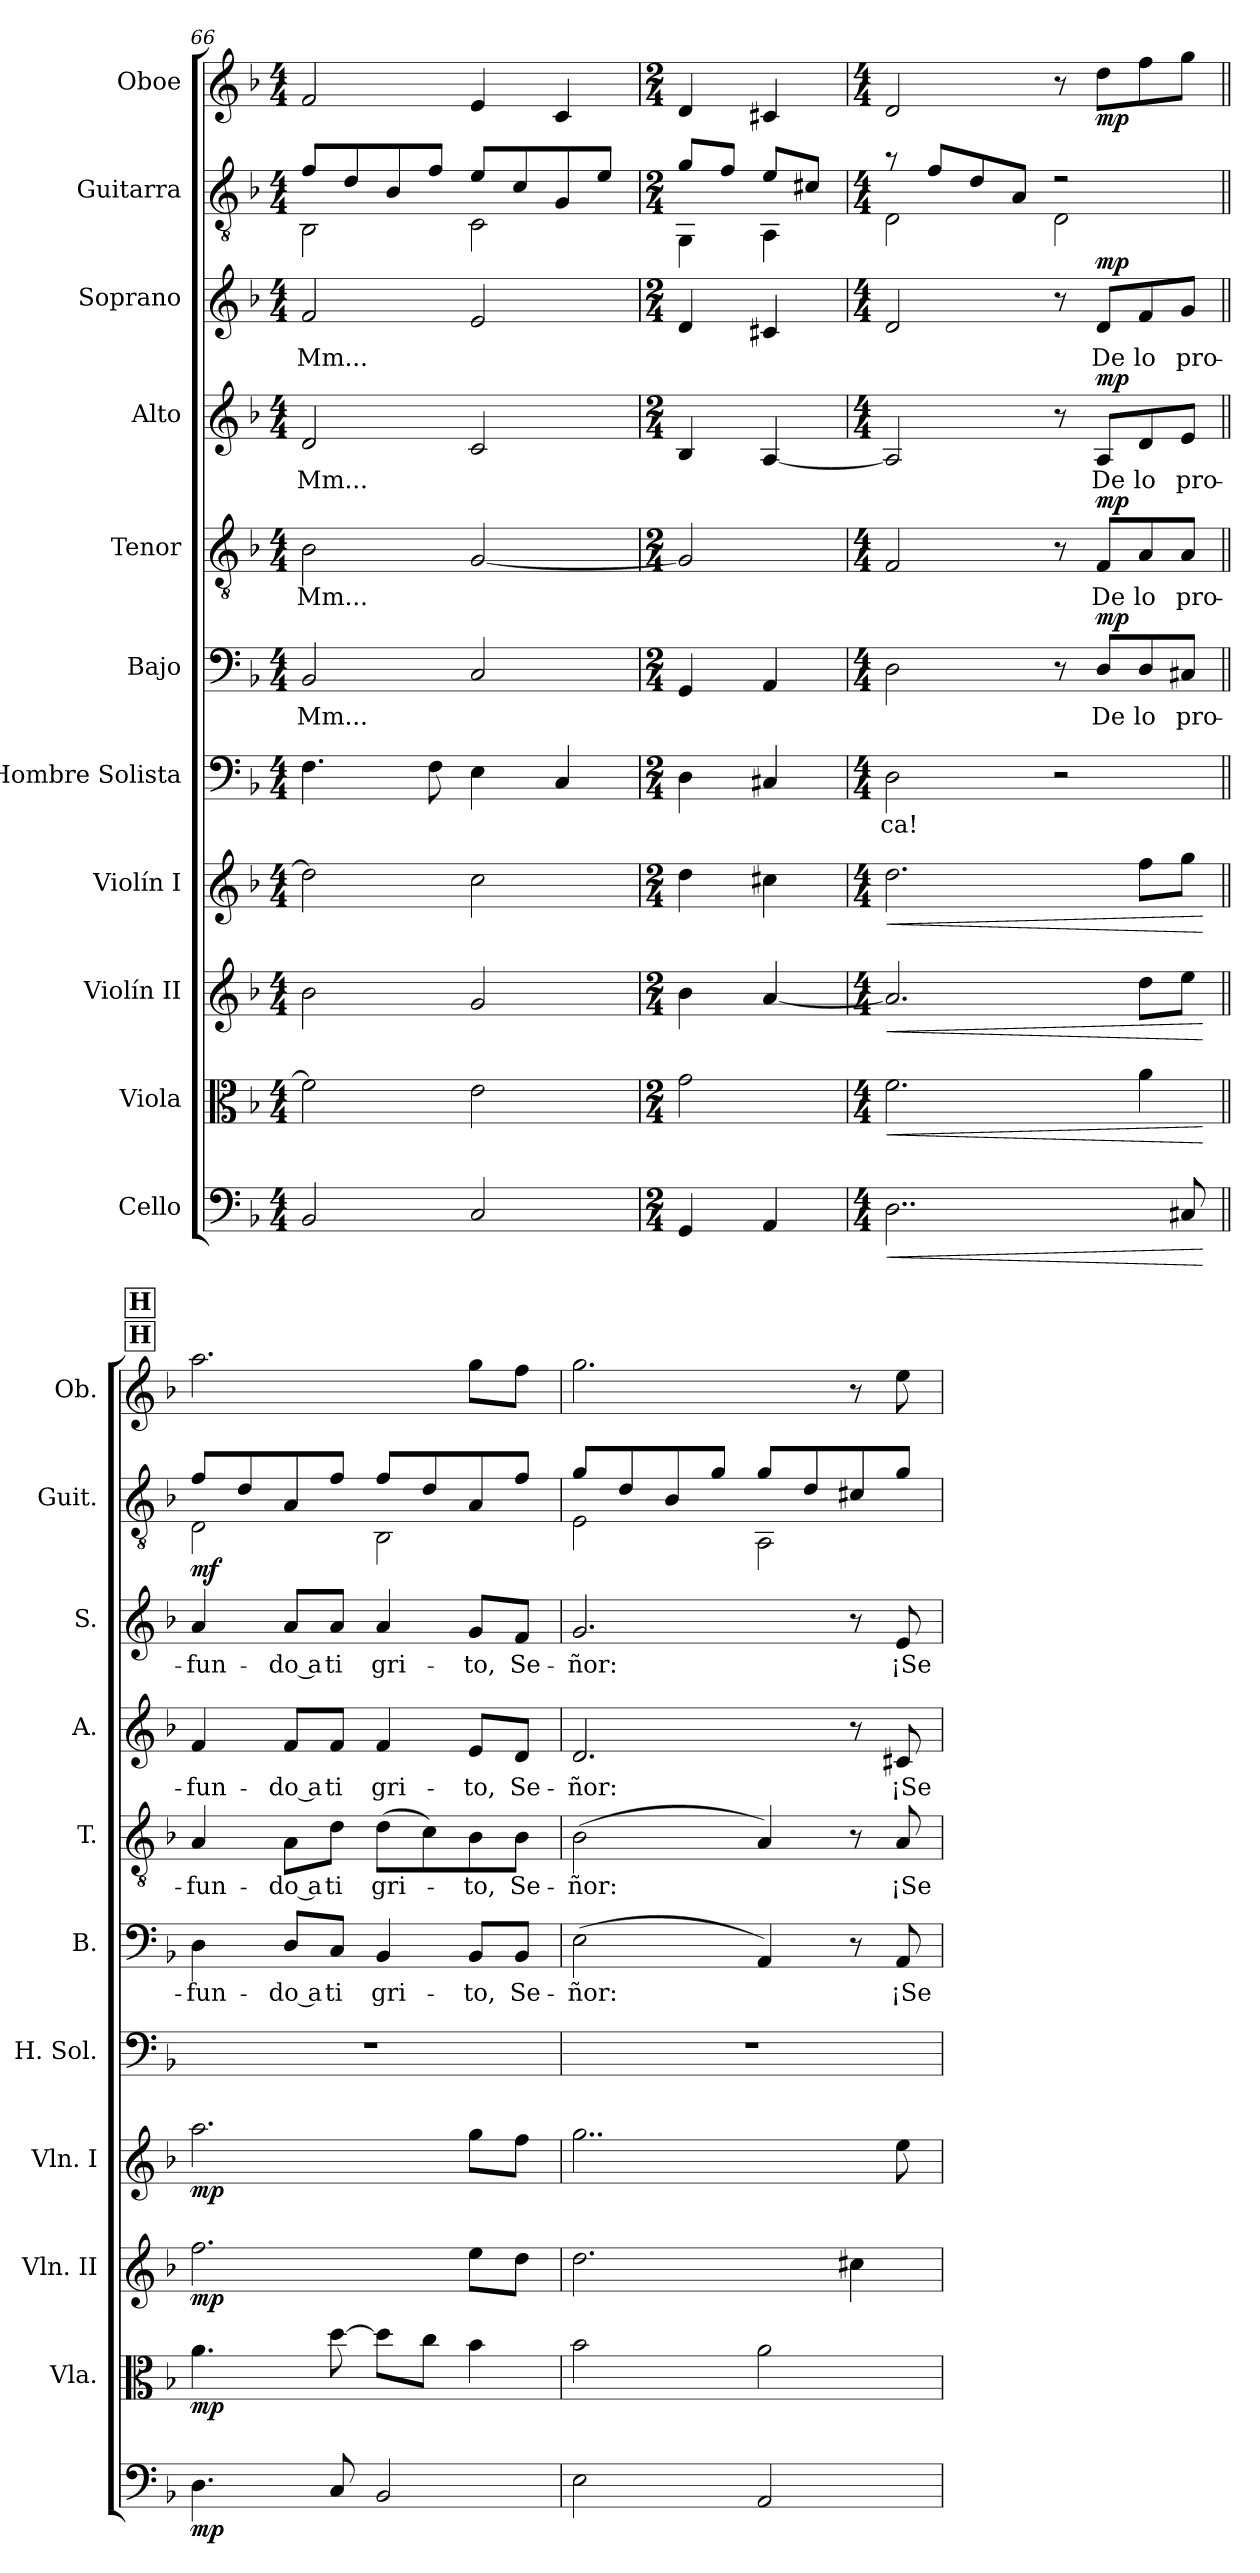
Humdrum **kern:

**kern	**dynam	**kern	**dynam	**kern	**dynam	**kern	**dynam	**kern	**text	**kern	**text	**dynam	**kern	**text	**dynam	**kern	**text	**dynam	**kern	**text	**dynam	**kern	**dynam	**kern	**dynam
*part11	*part11	*part10	*part10	*part9	*part9	*part8	*part8	*part7	*part7	*part6	*part6	*part6	*part5	*part5	*part5	*part4	*part4	*part4	*part3	*part3	*part3	*part2	*part2	*part1	*part1
*staff11	*staff11	*staff10	*staff10	*staff9	*staff9	*staff8	*staff8	*staff7	*staff7	*staff6	*staff6	*staff6	*staff5	*staff5	*staff5	*staff4	*staff4	*staff4	*staff3	*staff3	*staff3	*staff2	*staff2	*staff1	*staff1
*I"Cello	*	*I"Viola	*	*I"Violín II	*	*I"Violín I	*	*I"Hombre Solista	*	*I"Bajo	*	*	*I"Tenor	*	*	*I"Alto	*	*	*I"Soprano	*	*	*I"Guitarra	*	*I"Oboe	*
*	*	*I'Vla.	*	*I'Vln. II	*	*I'Vln. I	*	*I'H. Sol.	*	*I'B.	*	*	*I'T.	*	*	*I'A.	*	*	*I'S.	*	*	*I'Guit.	*	*I'Ob.	*
*clefF4	*	*clefC3	*	*clefG2	*	*clefG2	*	*clefF4	*	*clefF4	*	*	*clefGv2	*	*	*clefG2	*	*	*clefG2	*	*	*clefGv2	*	*clefG2	*
*k[b-]	*	*k[b-]	*	*k[b-]	*	*k[b-]	*	*k[b-]	*	*k[b-]	*	*	*k[b-]	*	*	*k[b-]	*	*	*k[b-]	*	*	*k[b-]	*	*k[b-]	*
*M4/4	*	*M4/4	*	*M4/4	*	*M4/4	*	*M4/4	*	*M4/4	*	*	*M4/4	*	*	*M4/4	*	*	*M4/4	*	*	*M4/4	*	*M4/4	*
=66	=66	=66	=66	=66	=66	=66	=66	=66	=66	=66	=66	=66	=66	=66	=66	=66	=66	=66	=66	=66	=66	=66	=66	=66	=66
*	*	*	*	*	*	*	*	*	*	*	*	*	*	*	*	*	*	*	*	*	*	*^	*	*	*
2BB-/	.	2f\]	.	2b-\	.	2dd\]	.	4.F\	.	2BB-/	Mm...	.	2B-\	Mm...	.	2d/	Mm...	.	2f/	Mm...	.	8f/L	2BB-\	.	2f/	.
.	.	.	.	.	.	.	.	.	.	.	.	.	.	.	.	.	.	.	.	.	.	8d/	.	.	.	.
.	.	.	.	.	.	.	.	.	.	.	.	.	.	.	.	.	.	.	.	.	.	8B-/	.	.	.	.
.	.	.	.	.	.	.	.	8F\	.	.	.	.	.	.	.	.	.	.	.	.	.	8f/J	.	.	.	.
2C/	.	2e\	.	2g/	.	2cc\	.	4E\	.	2C/	.	.	[2G/	.	.	2c/	.	.	2e/	.	.	8e/L	2C\	.	4e/	.
.	.	.	.	.	.	.	.	.	.	.	.	.	.	.	.	.	.	.	.	.	.	8c/	.	.	.	.
.	.	.	.	.	.	.	.	4C/	.	.	.	.	.	.	.	.	.	.	.	.	.	8G/	.	.	4c/	.
.	.	.	.	.	.	.	.	.	.	.	.	.	.	.	.	.	.	.	.	.	.	8e/J	.	.	.	.
=67	=67	=67	=67	=67	=67	=67	=67	=67	=67	=67	=67	=67	=67	=67	=67	=67	=67	=67	=67	=67	=67	=67	=67	=67	=67	=67
*M2/4	*	*M2/4	*	*M2/4	*	*M2/4	*	*M2/4	*	*M2/4	*	*	*M2/4	*	*	*M2/4	*	*	*M2/4	*	*	*M2/4	*	*	*M2/4	*
4GG/	.	2g\	.	4b-\	.	4dd\	.	4D\	.	4GG/	.	.	2G/]	.	.	4B-/	.	.	4d/	.	.	8g/L	4GG\	.	4d/	.
.	.	.	.	.	.	.	.	.	.	.	.	.	.	.	.	.	.	.	.	.	.	8f/J	.	.	.	.
4AA/	.	.	.	[4a/	.	4cc#X\	.	4C#X/	.	4AA/	.	.	.	.	.	[4A/	.	.	4c#X/	.	.	8e/L	4AA\	.	4c#X/	.
.	.	.	.	.	.	.	.	.	.	.	.	.	.	.	.	.	.	.	.	.	.	8c#X/J	.	.	.	.
=68	=68	=68	=68	=68	=68	=68	=68	=68	=68	=68	=68	=68	=68	=68	=68	=68	=68	=68	=68	=68	=68	=68	=68	=68	=68	=68
*M4/4	*	*M4/4	*	*M4/4	*	*M4/4	*	*M4/4	*	*M4/4	*	*	*M4/4	*	*	*M4/4	*	*	*M4/4	*	*	*M4/4	*	*	*M4/4	*
!	!LO:HP:b	!	!LO:HP:b	!	!LO:HP:b	!	!LO:HP:b	!	!	!	!	!	!	!	!	!	!	!	!	!	!	!	!	!	!	!
2..D\	<	2.f\	<	2.a/]	<	2.dd\	<	2D\	-ca!	2D\	.	.	2F/	.	.	2A/]	.	.	2d/	.	.	8r	2D\	.	2d/	.
.	.	.	.	.	.	.	.	.	.	.	.	.	.	.	.	.	.	.	.	.	.	8f/L	.	.	.	.
.	.	.	.	.	.	.	.	.	.	.	.	.	.	.	.	.	.	.	.	.	.	8d/	.	.	.	.
.	.	.	.	.	.	.	.	.	.	.	.	.	.	.	.	.	.	.	.	.	.	8A/J	.	.	.	.
.	.	.	.	.	.	.	.	2r	.	8r	.	.	8r	.	.	8r	.	.	8r	.	.	2r	2D\	.	8r	.
!	!	!	!	!	!	!	!	!	!	!	!	!LO:DY:a	!	!	!LO:DY:a	!	!	!LO:DY:a	!	!	!LO:DY:a	!	!	!	!	!LO:DY:b
.	.	.	.	.	.	.	.	.	.	8D/L	De	mp	8F/L	De	mp	8A/L	De	mp	8d/L	De	mp	.	.	.	8dd\L	mp
.	.	4a\	.	8dd\L	.	8ff\L	.	.	.	8D/	lo	.	8A/	lo	.	8d/	lo	.	8f/	lo	.	.	.	.	8ff\	.
8C#X/	.	.	.	8ee\J	.	8gg\J	.	.	.	8C#X/J	pro-	.	8A/J	pro-	.	8e/J	pro-	.	8g/J	pro-	.	.	.	.	8gg\J	.
*	*	*	*	*	*	*	*	*	*	*	*	*	*	*	*	*	*	*	*	*	*	*v	*v	*	*	*
.	[	.	[	.	[	.	[	.	.	.	.	.	.	.	.	.	.	.	.	.	.	.	.	.	.
!!LO:REH:place=s1:a:B:fs=14:t=H
!!LO:REH:place=s3:a:B:fs=14:t=H
=69||	=69||	=69||	=69||	=69||	=69||	=69||	=69||	=69||	=69||	=69||	=69||	=69||	=69||	=69||	=69||	=69||	=69||	=69||	=69||	=69||	=69||	=69||	=69||	=69||	=69||
*	*	*	*	*	*	*	*	*	*	*	*	*	*	*	*	*	*	*	*	*	*	*^	*	*	*
!	!LO:DY:b	!	!LO:DY:b	!	!LO:DY:b	!	!LO:DY:b	!	!	!	!	!	!	!	!	!	!	!	!	!	!	!	!	!LO:DY:b	!	!
4.D\	mp	4.a\	mp	2.ff\	mp	2.aa\	mp	1r	.	4D\	-fun-	.	4A/	-fun-	.	4f/	-fun-	.	4a/	-fun-	.	8f/L	2D\	mf	2.aa\	.
.	.	.	.	.	.	.	.	.	.	.	.	.	.	.	.	.	.	.	.	.	.	8d/	.	.	.	.
.	.	.	.	.	.	.	.	.	.	8D/L	-do a	.	8A\L	-do a	.	8f/L	-do a	.	8a/L	-do a	.	8A/	.	.	.	.
8C/	.	[8dd\	.	.	.	.	.	.	.	8C/J	ti	.	8d\J	ti	.	8f/J	ti	.	8a/J	ti	.	8f/J	.	.	.	.
2BB-/	.	8dd\L]	.	.	.	.	.	.	.	4BB-/	gri-	.	(8d\L	gri-	.	4f/	gri-	.	4a/	gri-	.	8f/L	2BB-\	.	.	.
.	.	8cc\J	.	.	.	.	.	.	.	.	.	.	8c\)	.	.	.	.	.	.	.	.	8d/	.	.	.	.
.	.	4b-\	.	8ee\L	.	8gg\L	.	.	.	8BB-/L	-to,	.	8B-\	-to,	.	8e/L	-to,	.	8g/L	-to,	.	8A/	.	.	8gg\L	.
.	.	.	.	8dd\J	.	8ff\J	.	.	.	8BB-/J	Se-	.	8B-\J	Se-	.	8d/J	Se-	.	8f/J	Se-	.	8f/J	.	.	8ff\J	.
=70	=70	=70	=70	=70	=70	=70	=70	=70	=70	=70	=70	=70	=70	=70	=70	=70	=70	=70	=70	=70	=70	=70	=70	=70	=70	=70
2E\	.	2b-\	.	2.dd\	.	2..gg\	.	1r	.	(2E\	-ñor:	.	(2B-\	-ñor:	.	2.d/	-ñor:	.	2.g/	-ñor:	.	8g/L	2E\	.	2.gg\	.
.	.	.	.	.	.	.	.	.	.	.	.	.	.	.	.	.	.	.	.	.	.	8d/	.	.	.	.
.	.	.	.	.	.	.	.	.	.	.	.	.	.	.	.	.	.	.	.	.	.	8B-/	.	.	.	.
.	.	.	.	.	.	.	.	.	.	.	.	.	.	.	.	.	.	.	.	.	.	8g/J	.	.	.	.
2AA/	.	2a\	.	.	.	.	.	.	.	4AA/)	.	.	4A/)	.	.	.	.	.	.	.	.	8g/L	2AA\	.	.	.
.	.	.	.	.	.	.	.	.	.	.	.	.	.	.	.	.	.	.	.	.	.	8d/	.	.	.	.
.	.	.	.	4cc#X\	.	.	.	.	.	8r	.	.	8r	.	.	8r	.	.	8r	.	.	8c#X/	.	.	8r	.
.	.	.	.	.	.	8ee\	.	.	.	8AA/	¡Se-	.	8A/	¡Se-	.	8c#X/	¡Se-	.	8e/	¡Se-	.	8g/J	.	.	8ee\	.
*	*	*	*	*	*	*	*	*	*	*	*	*	*	*	*	*	*	*	*	*	*	*v	*v	*	*	*
=	=	=	=	=	=	=	=	=	=	=	=	=	=	=	=	=	=	=	=	=	=	=	=	=	=
*-	*-	*-	*-	*-	*-	*-	*-	*-	*-	*-	*-	*-	*-	*-	*-	*-	*-	*-	*-	*-	*-	*-	*-	*-	*-
